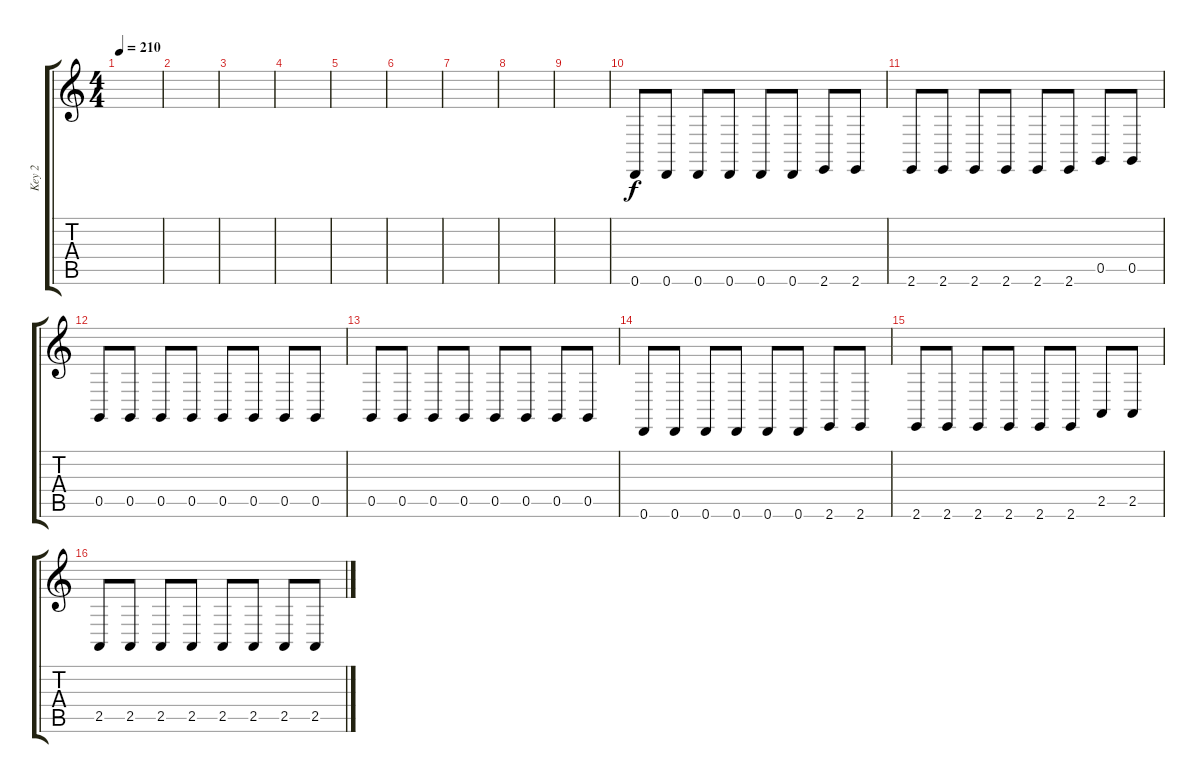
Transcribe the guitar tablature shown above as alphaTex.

\track ("Key 2" "Key 2") {instrument synthbrass1}
\staff {score tabs}
\tuning (D4 A3 F3 C3 G2 D2) {hide}
\ts (4 4)
\tempo 210
\clef g2
\ks c
|
|
|
|
|
|
|
|
|
0.6.8 0.6.8 0.6.8 0.6.8 0.6.8 0.6.8 2.6.8 2.6.8 |
2.6.8 2.6.8 2.6.8 2.6.8 2.6.8 2.6.8 0.5.8 0.5.8 |
0.5.8 0.5.8 0.5.8 0.5.8 0.5.8 0.5.8 0.5.8 0.5.8 |
0.5.8 0.5.8 0.5.8 0.5.8 0.5.8 0.5.8 0.5.8 0.5.8 |
0.6.8 0.6.8 0.6.8 0.6.8 0.6.8 0.6.8 2.6.8 2.6.8 |
2.6.8 2.6.8 2.6.8 2.6.8 2.6.8 2.6.8 2.5.8 2.5.8 |
2.5.8{dy f} 2.5.8 2.5.8 2.5.8 2.5.8 2.5.8 2.5.8 2.5.8
